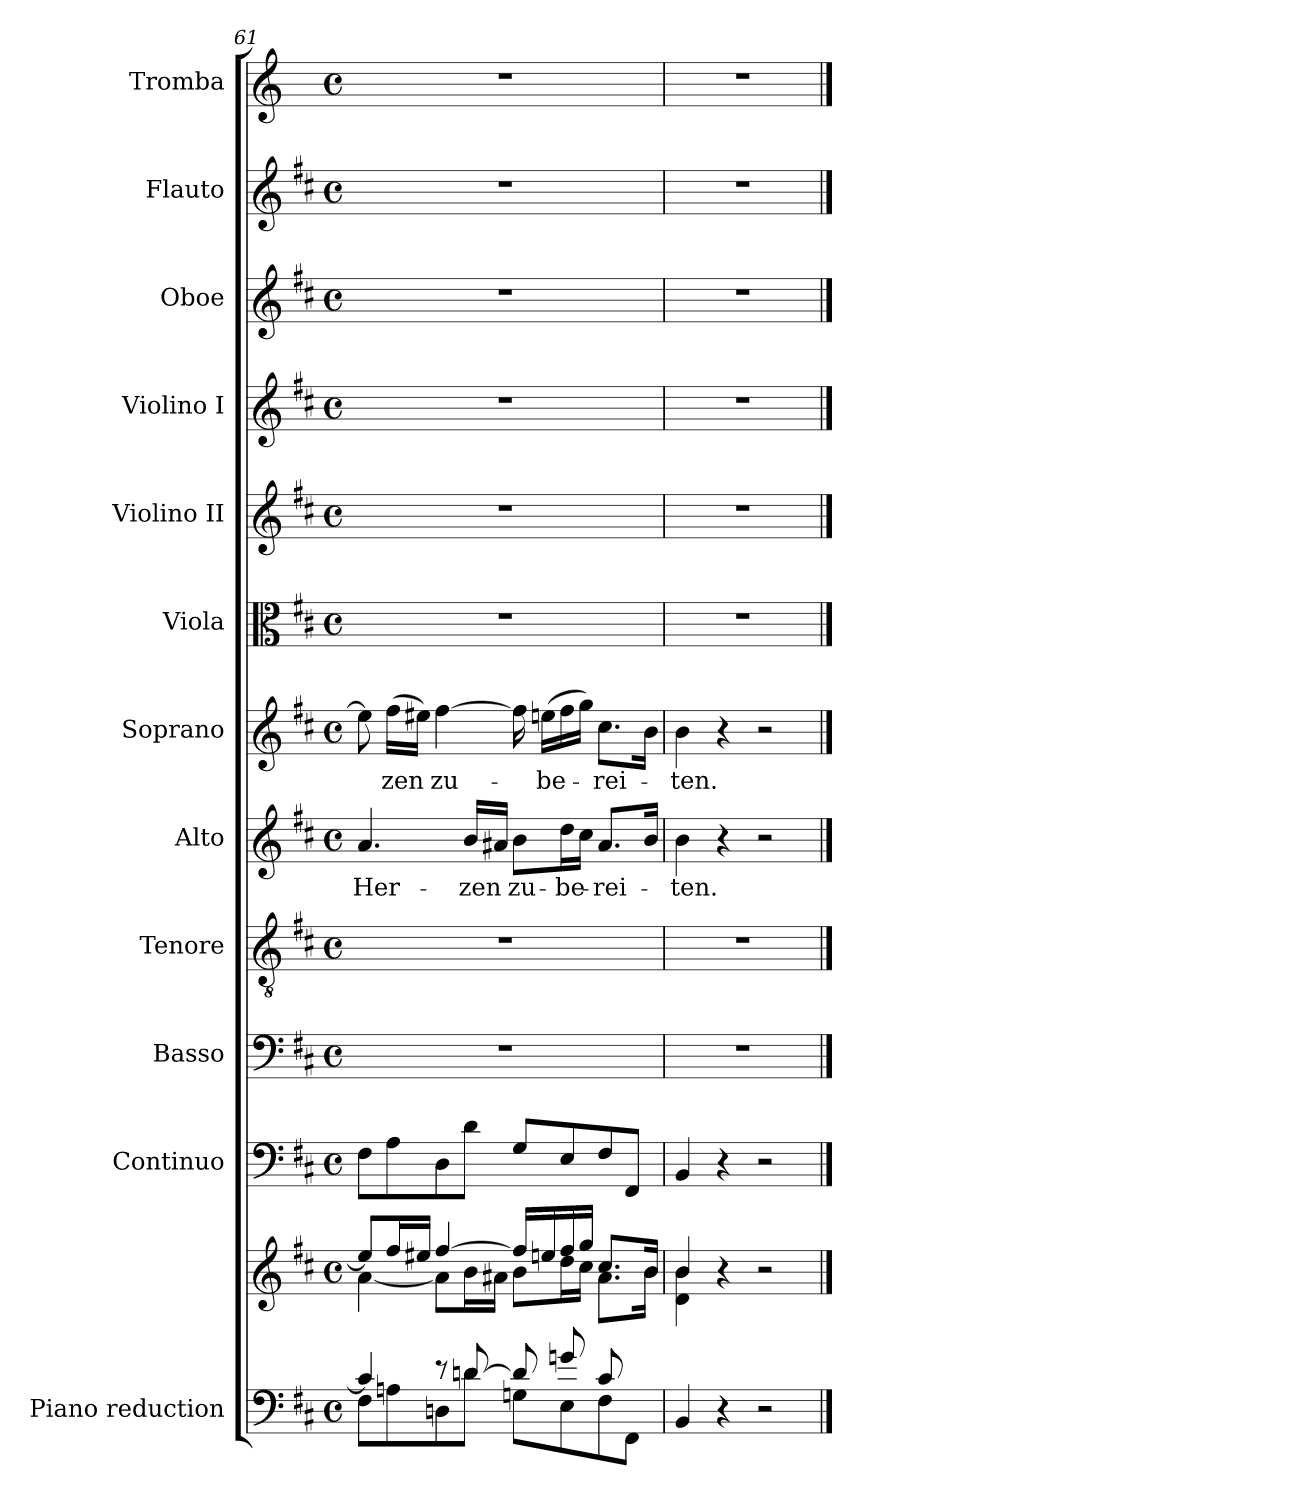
**kern	**kern	**kern	**kern	**kern	**kern	**text	**kern	**text	**kern	**kern	**kern	**kern	**kern	**kern
*part12	*part12	*part11	*part10	*part9	*part8	*part8	*part7	*part7	*part6	*part5	*part4	*part3	*part2	*part1
*staff13	*staff12	*staff11	*staff10	*staff9	*staff8	*staff8	*staff7	*staff7	*staff6	*staff5	*staff4	*staff3	*staff2	*staff1
*I"Piano reduction	*	*I"Continuo	*I"Basso	*I"Tenore	*I"Alto	*	*I"Soprano	*	*I"Viola	*I"Violino II	*I"Violino I	*I"Oboe	*I"Flauto	*I"Tromba
*I'Pno	*	*	*	*	*	*	*	*	*I'Vla	*I'Vln	*I'Vln	*I'Ob	*I'Fl	*
*clefF4	*clefG2	*clefF4	*clefF4	*clefGv2	*clefG2	*	*clefG2	*	*clefC3	*clefG2	*clefG2	*clefG2	*clefG2	*clefG2
*	*	*	*	*	*	*	*	*	*	*	*	*	*	*ITrd-1c-2
*k[f#c#]	*k[f#c#]	*k[f#c#]	*k[f#c#]	*k[f#c#]	*k[f#c#]	*	*k[f#c#]	*	*k[f#c#]	*k[f#c#]	*k[f#c#]	*k[f#c#]	*k[f#c#]	*k[f#c#]
*M4/4	*M4/4	*M4/4	*M4/4	*M4/4	*M4/4	*	*M4/4	*	*M4/4	*M4/4	*M4/4	*M4/4	*M4/4	*M4/4
*met(c)	*met(c)	*met(c)	*met(c)	*met(c)	*met(c)	*	*met(c)	*	*met(c)	*met(c)	*met(c)	*met(c)	*met(c)	*met(c)
=61	=61	=61	=61	=61	=61	=61	=61	=61	=61	=61	=61	=61	=61	=61
*^	*^	*	*	*	*	*	*	*	*	*	*	*	*	*
*	*	*	*^	*	*	*	*	*	*	*	*	*	*	*	*	*
!	!	!	!	!	!	!	!	!	!LO:LY:b	!	!	!	!	!	!	!	!
4c#/]	8F#\L	8ee/L]	[4a\	2..ryy	8F#\L	1r	1r	4.a/	Her-	8ee\]	.	1r	1r	1r	1r	1r	1r
!	!	!	!	!	!	!	!	!	!	!	!LO:LY:b	!	!	!	!	!	!
.	8An\	16ff#/L	.	.	8A\	.	.	.	.	(>16ff#\LL	-zen	.	.	.	.	.	.
.	.	16ee#X/JJ	.	.	.	.	.	.	.	16ee#X\JJ)	.	.	.	.	.	.	.
!	!	!	!	!	!	!	!	!	!	!	!LO:LY:b	!	!	!	!	!	!
8r	8Dn\	[4ff#/	8a\L]	.	8D\	.	.	.	.	[4ff#\	zu-	.	.	.	.	.	.
!	!	!	!	!	!	!	!	!	!LO:LY:b	!	!	!	!	!	!	!	!
[8dn/	8d\J	.	16b\L	.	8d\J	.	.	16b/LL	-zen	.	.	.	.	.	.	.	.
.	.	.	16a#X\JJ	.	.	.	.	16a#X/JJ	.	.	.	.	.	.	.	.	.
!	!	!	!	!	!	!	!	!	!LO:LY:b	!	!	!	!	!	!	!	!
8d/L]	8Gn\L	16ff#/LL]	8b\L	.	8G/L	.	.	8b\L	zu-	16ff#\]	.	.	.	.	.	.	.
!	!	!	!	!	!	!	!	!	!	!	!LO:LY:b	!	!	!	!	!	!
.	.	16een/	.	.	.	.	.	.	.	(>16een\LL	-be-	.	.	.	.	.	.
!	!	!	!	!	!	!	!	!	!LO:LY:b	!	!	!	!	!	!	!	!
8gn/	8E\	16ff#/	16dd\L	.	8E/	.	.	16dd\L	-be-	16ff#\	.	.	.	.	.	.	.
.	.	16gg/JJ	16cc#\JJ	.	.	.	.	16cc#\JJ	.	16gg\JJ)	.	.	.	.	.	.	.
!	!	!	!	!	!	!	!	!	!LO:LY:b	!	!LO:LY:b	!	!	!	!	!	!
8c#/	8F#\	8.cc#/L	8.a#\L	.	8F#/	.	.	8.a#/L	-rei-	8.cc#\L	-rei-	.	.	.	.	.	.
8ryy	8FF#\J	.	.	8f#\J	8FF#/J	.	.	.	.	.	.	.	.	.	.	.	.
.	.	16b/Jk	16b\Jk	.	.	.	.	16b/Jk	.	16b\Jk	.	.	.	.	.	.	.
*v	*v	*	*	*	*	*	*	*	*	*	*	*	*	*	*	*	*
*	*	*v	*v	*	*	*	*	*	*	*	*	*	*	*	*	*
=62	=62	=62	=62	=62	=62	=62	=62	=62	=62	=62	=62	=62	=62	=62	=62
!	!	!	!	!	!	!	!LO:LY:b	!	!LO:LY:b	!	!	!	!	!	!
4BB/	4b/	4d\ 4b\	4BB/	1r	1r	4b\	-ten.	4b\	-ten.	1r	1r	1r	1r	1r	1r
4r	4r	4ryy	4r	.	.	4r	.	4r	.	.	.	.	.	.	.
2r	2r	2ryy	2r	.	.	2r	.	2r	.	.	.	.	.	.	.
*	*v	*v	*	*	*	*	*	*	*	*	*	*	*	*	*
==	==	==	==	==	==	==	==	==	==	==	==	==	==	==
*-	*-	*-	*-	*-	*-	*-	*-	*-	*-	*-	*-	*-	*-	*-
